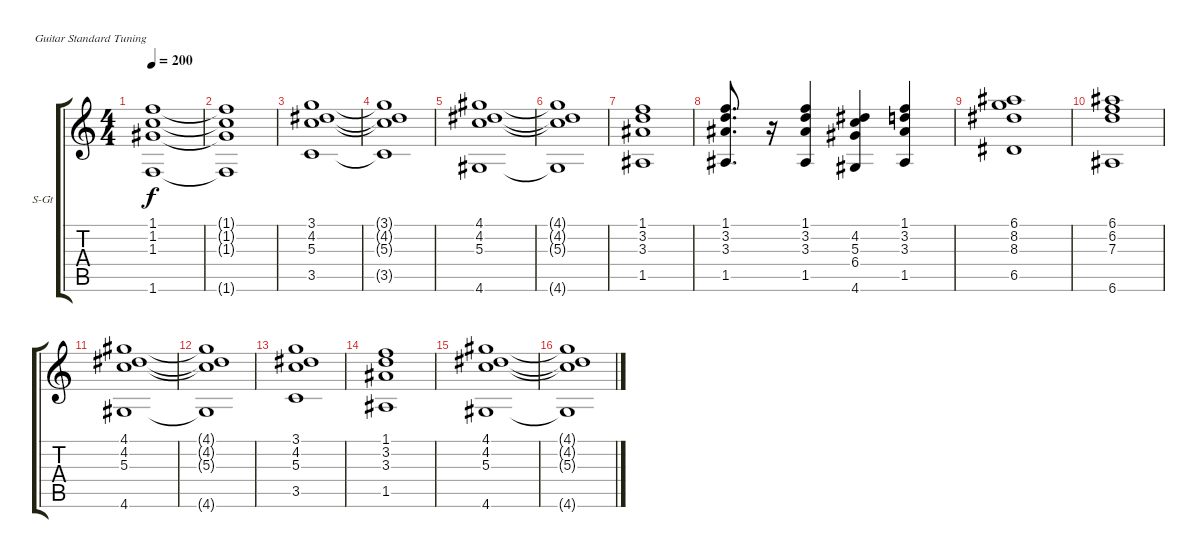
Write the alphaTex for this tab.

\bracketExtendMode groupsimilarinstruments
\firstSystemTrackNameOrientation horizontal
\otherSystemsTrackNameOrientation horizontal
\track ("Ensemble" "S-Gt") {instrument stringensemble1}
\staff {score tabs}
\tuning (E4 B3 G3 D3 A2 E2)
\displaytranspose 12
\ts (4 4)
\section ("" "")
\tempo 200
\clef g2
\ks aminor
(1.1 1.2 1.3 1.6).1{dy f} |
(1.1{t} 1.2{t} 1.3{t} 1.6{t}).1 |
(3.1 4.2 5.3 3.5).1 |
(3.1{t} 4.2{t} 5.3{t} 3.5{t}).1 |
(4.1 4.2 5.3 4.6).1 |
(4.1{t} 4.2{t} 5.3{t} 4.6{t}).1 |
(1.1 3.2 3.3 1.5).1 |
(1.1 3.2 3.3 1.5).8{d} r.16 (1.1 3.2 3.3 1.5).4 (4.2 5.3 6.4 4.6).4 (1.1 3.2 3.3 1.5).4 |
\section ("" "")
(6.1 8.2 8.3 6.5).1 |
(6.1 6.2 7.3 6.6).1 |
(4.1 4.2 5.3 4.6).1 |
(4.1{t} 4.2{t} 5.3{t} 4.6{t}).1 |
(3.1 4.2 5.3 3.5).1 |
(1.1 3.2 3.3 1.5).1 |
(4.1 4.2 5.3 4.6).1 |
(4.1{t} 4.2{t} 5.3{t} 4.6{t}).1
